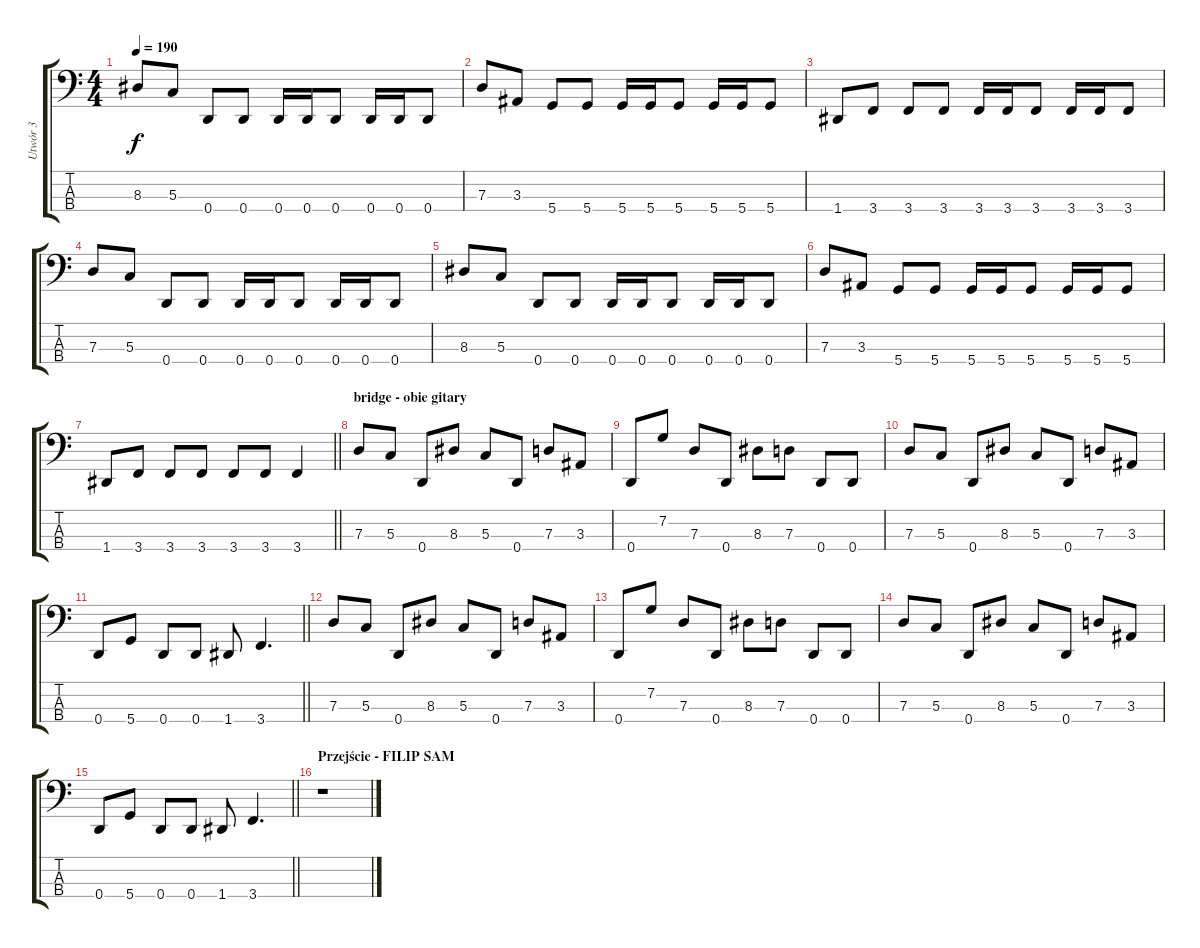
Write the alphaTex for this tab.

\track ("Utwór 3" "Utwór 3") {instrument electricbassfinger}
\staff {score tabs}
\tuning (F2 C2 G1 D1) {hide}
\ts (4 4)
\tempo 190
\clef f4
\ks c
8.3.8{dy f} 5.3.8 0.4.8 0.4.8 0.4.16 0.4.16 0.4.8 0.4.16 0.4.16 0.4.8 |
7.3.8 3.3.8 5.4.8 5.4.8 5.4.16 5.4.16 5.4.8 5.4.16 5.4.16 5.4.8 |
1.4.8 3.4.8 3.4.8 3.4.8 3.4.16 3.4.16 3.4.8 3.4.16 3.4.16 3.4.8 |
7.3.8 5.3.8 0.4.8 0.4.8 0.4.16 0.4.16 0.4.8 0.4.16 0.4.16 0.4.8 |
8.3.8 5.3.8 0.4.8 0.4.8 0.4.16 0.4.16 0.4.8 0.4.16 0.4.16 0.4.8 |
7.3.8 3.3.8 5.4.8 5.4.8 5.4.16 5.4.16 5.4.8 5.4.16 5.4.16 5.4.8 |
\barLineRight lightlight
1.4.8 3.4.8 3.4.8 3.4.8 3.4.8 3.4.8 3.4.4 |
\section ("" "bridge - obie gitary")
7.3.8 5.3.8 0.4.8 8.3.8 5.3.8 0.4.8 7.3.8 3.3.8 |
0.4.8 7.2.8 7.3.8 0.4.8 8.3.8 7.3.8 0.4.8 0.4.8 |
7.3.8 5.3.8 0.4.8 8.3.8 5.3.8 0.4.8 7.3.8 3.3.8 |
\barLineRight lightlight
0.4.8 5.4.8 0.4.8 0.4.8 1.4.8 3.4.4{d} |
7.3.8 5.3.8 0.4.8 8.3.8 5.3.8 0.4.8 7.3.8 3.3.8 |
0.4.8 7.2.8 7.3.8 0.4.8 8.3.8 7.3.8 0.4.8 0.4.8 |
7.3.8 5.3.8 0.4.8 8.3.8 5.3.8 0.4.8 7.3.8 3.3.8 |
\barLineRight lightlight
0.4.8 5.4.8 0.4.8 0.4.8 1.4.8 3.4.4{d} |
\section ("" "Przejście - FILIP SAM")
r.1
